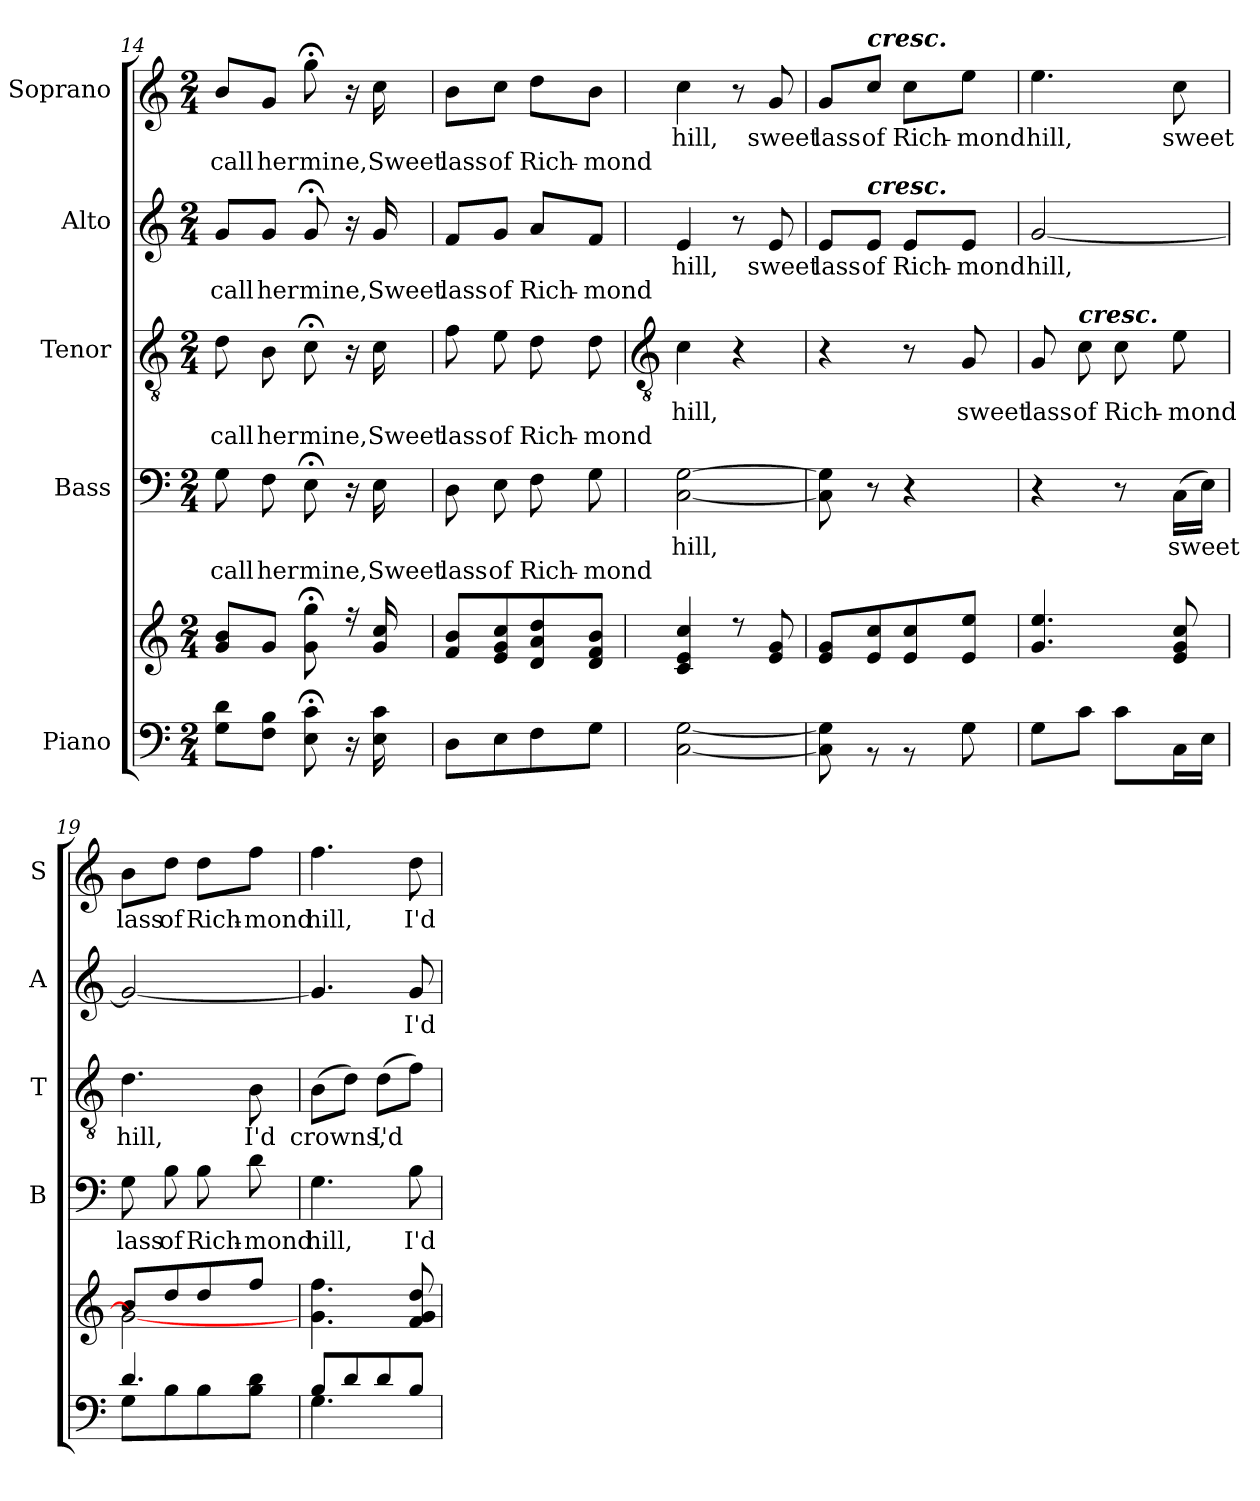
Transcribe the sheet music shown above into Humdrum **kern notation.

**kern	**kern	**kern	**text	**text	**kern	**text	**text	**kern	**text	**text	**kern	**text	**text
*part5	*part5	*part4	*part4	*part4	*part3	*part3	*part3	*part2	*part2	*part2	*part1	*part1	*part1
*staff6	*staff5	*staff4	*staff4	*staff4	*staff3	*staff3	*staff3	*staff2	*staff2	*staff2	*staff1	*staff1	*staff1
*I"Piano	*	*I"Bass	*	*	*I"Tenor	*	*	*I"Alto	*	*	*I"Soprano	*	*
*	*	*I'B	*	*	*I'T	*	*	*I'A	*	*	*I'S	*	*
*clefF4	*clefG2	*clefF4	*	*	*clefGv2	*	*	*clefG2	*	*	*clefG2	*	*
*k[]	*k[]	*k[]	*	*	*k[]	*	*	*k[]	*	*	*k[]	*	*
*C:	*C:	*C:	*	*	*C:	*	*	*C:	*	*	*C:	*	*
*M2/4	*M2/4	*M2/4	*	*	*M2/4	*	*	*M2/4	*	*	*M2/4	*	*
=14	=14	=14	=14	=14	=14	=14	=14	=14	=14	=14	=14	=14	=14
*	*^	*	*	*	*	*	*	*	*	*	*	*	*
!	!	!LO:N:vis=1	!	!	!LO:LY:b	!	!	!LO:LY:b	!	!	!LO:LY:b	!	!	!LO:LY:b
8G 8dL	8g 8bL	2ryy	8G	.	call	8d	.	call	8g/L	.	call	8b/L	.	call
!	!	!	!	!	!LO:LY:b	!	!	!LO:LY:b	!	!	!LO:LY:b	!	!	!LO:LY:b
8F 8BJ	8gJ	.	8F	.	her	8B	.	her	8g/J	.	her	8g/J	.	her
!	!	!	!	!	!LO:LY:b	!	!	!LO:LY:b	!	!	!LO:LY:b	!	!	!LO:LY:b
8E; 8c;	8g\;< 8gg\;<	.	8E;<	.	mine,	8c;<	.	mine,	8g;<	.	mine,	8gg;<	.	mine,
16r	16r	.	16r	.	.	16r	.	.	16r	.	.	16r	.	.
!	!	!	!	!	!LO:LY:b	!	!	!LO:LY:b	!	!	!LO:LY:b	!	!	!LO:LY:b
16E 16c	16g 16cc	.	16E	.	Sweet	16c	.	Sweet	16g	.	Sweet	16cc	.	Sweet
=15	=15	=15	=15	=15	=15	=15	=15	=15	=15	=15	=15	=15	=15	=15
!	!	!LO:N:vis=1	!	!	!LO:LY:b	!	!	!LO:LY:b	!	!	!LO:LY:b	!	!	!LO:LY:b
8DL	8f 8bL	2ryy	8D	.	lass	8f	.	lass	8f/L	.	lass	8b\L	.	lass
!	!	!	!	!	!LO:LY:b	!	!	!LO:LY:b	!	!	!LO:LY:b	!	!	!LO:LY:b
8E	8e 8g 8cc	.	8E	.	of	8e	.	of	8g/J	.	of	8cc\J	.	of
!	!	!	!	!	!LO:LY:b	!	!	!LO:LY:b	!	!	!LO:LY:b	!	!	!LO:LY:b
8F	8d 8a 8dd	.	8F	.	Rich-	8d	.	Rich-	8a/L	.	Rich-	8dd\L	.	Rich-
!	!	!	!	!	!LO:LY:b	!	!	!LO:LY:b	!	!	!LO:LY:b	!	!	!LO:LY:b
8GJ	8d 8f 8bJ	.	8G	.	-mond	8d	.	-mond	8f/J	.	-mond	8b\J	.	-mond
!!LO:LB:g=z
=16	=16	=16	=16	=16	=16	=16	=16	=16	=16	=16	=16	=16	=16	=16
*	*	*	*	*	*	*clefGv2	*	*	*	*	*	*	*	*
*^	*	*	*	*	*	*	*	*	*	*	*	*	*	*
!	!	!	!LO:N:vis=1	!	!LO:LY:b	!	!	!LO:LY:b	!	!	!LO:LY:b	!	!	!LO:LY:b	!
2ryy	[2C\ [2G\	4c 4e 4cc	2ryy	[2C [2G	hill,	.	4c	hill,	.	4e	hill,	.	4cc	hill,	.
.	.	8r	.	.	.	.	4r	.	.	8r	.	.	8r	.	.
!	!	!	!	!	!	!	!	!	!	!	!LO:LY:b	!	!	!LO:LY:b	!
.	.	8e 8g	.	.	.	.	.	.	.	8e	sweet	.	8g	sweet	.
=17	=17	=17	=17	=17	=17	=17	=17	=17	=17	=17	=17	=17	=17	=17	=17
!	!	!	!LO:N:vis=1	!	!	!	!	!	!	!	!LO:LY:b	!	!	!LO:LY:b	!
2ryy	8C\] 8G\]	8e 8gL	2ryy	8C] 8G]	.	.	4r	.	.	8e/L	lass	.	8g/L	lass	.
!	!	!	!	!	!	!	!	!	!	!	!	!	!LO:TX:a:Bi:t=cresc.	!	!
!	!	!	!	!	!	!	!	!	!	!LO:TX:a:Bi:t=cresc.	!	!	!	!	!
!	!	!	!	!	!	!	!	!	!	!	!LO:LY:b	!	!	!LO:LY:b	!
.	8r	8e 8cc	.	8r	.	.	.	.	.	8e/J	of	.	8cc/J	of	.
!	!	!	!	!	!	!	!	!	!	!	!LO:LY:b	!	!	!LO:LY:b	!
.	8r	8e 8cc	.	4r	.	.	8r	.	.	8e/L	Rich-	.	8cc\L	Rich-	.
!	!	!	!	!	!	!	!	!LO:LY:b	!	!	!LO:LY:b	!	!	!LO:LY:b	!
.	8G\	8e 8eeJ	.	.	.	.	8G	sweet	.	8e/J	-mond	.	8ee\J	-mond	.
=18	=18	=18	=18	=18	=18	=18	=18	=18	=18	=18	=18	=18	=18	=18	=18
!	!	!	!LO:N:vis=1	!	!	!	!	!LO:LY:b	!	!	!LO:LY:b	!	!	!LO:LY:b	!
4..ryy	8G\L	4.g 4.ee	2ryy	4r	.	.	8G	lass	.	[2g	hill,	.	4.ee	hill,	.
!	!	!	!	!	!	!	!LO:TX:a:Bi:t=cresc.	!	!	!	!	!	!	!	!
!	!	!	!	!	!	!	!	!LO:LY:b	!	!	!	!	!	!	!
.	8c\J	.	.	.	.	.	8c	of	.	.	.	.	.	.	.
!	!	!	!	!	!	!	!	!LO:LY:b	!	!	!	!	!	!	!
.	8c\L	.	.	8r	.	.	8c	Rich-	.	.	.	.	.	.	.
!	!	!	!	!	!LO:LY:b	!	!	!LO:LY:b	!	!	!	!	!	!LO:LY:b	!
.	16C\L	8e 8g 8cc	.	(>16CLL	sweet	.	8e	-mond	.	.	.	.	8cc	sweet	.
16ryy	16E\JJ	.	.	16EJJ)	.	.	.	.	.	.	.	.	.	.	.
=19	=19	=19	=19	=19	=19	=19	=19	=19	=19	=19	=19	=19	=19	=19	=19
!	!	!	!	!	!LO:LY:b	!	!	!LO:LY:b	!	!	!	!	!	!LO:LY:b	!
4.d/	8G\L	8b/L	2g\_	8G	lass	.	4.d	hill,	.	2g_	.	.	8b\L	lass	.
!	!	!	!	!	!LO:LY:b	!	!	!	!	!	!	!	!	!LO:LY:b	!
.	8B\	8dd/	.	8B	of	.	.	.	.	.	.	.	8dd\J	of	.
!	!	!	!	!	!LO:LY:b	!	!	!	!	!	!	!	!	!LO:LY:b	!
.	8B\	8dd/	.	8B	Rich-	.	.	.	.	.	.	.	8dd\L	Rich-	.
!	!	!	!	!	!LO:LY:b	!	!	!LO:LY:b	!	!	!	!	!	!LO:LY:b	!
8ryy	8B\ 8d\J	8ff/J	.	8d	-mond	.	8B	I'd	.	.	.	.	8ff\J	-mond	.
=20	=20	=20	=20	=20	=20	=20	=20	=20	=20	=20	=20	=20	=20	=20	=20
!	!	!	!	!	!LO:LY:b	!	!	!LO:LY:b	!	!	!	!	!	!LO:LY:b	!
8B/L	4.G\	4.g\ 4.ff\	2ryy	4.G	hill,	.	(>8BL	crowns,	.	4.g]	.	.	4.ff	hill,	.
8d/	.	.	.	.	.	.	8dJ)	.	.	.	.	.	.	.	.
!	!	!	!	!	!	!	!	!LO:LY:b	!	!	!	!	!	!	!
8d/	.	.	.	.	.	.	(>8dL	I'd	.	.	.	.	.	.	.
!	!	!	!	!	!LO:LY:b	!	!	!	!	!	!LO:LY:b	!	!	!LO:LY:b	!
8B/J	8ryy	8f 8g 8dd	.	8B	I'd	.	8fJ)	.	.	8g	I'd	.	8dd	I'd	.
*v	*v	*	*	*	*	*	*	*	*	*	*	*	*	*	*
*	*v	*v	*	*	*	*	*	*	*	*	*	*	*	*
=	=	=	=	=	=	=	=	=	=	=	=	=	=
*-	*-	*-	*-	*-	*-	*-	*-	*-	*-	*-	*-	*-	*-
